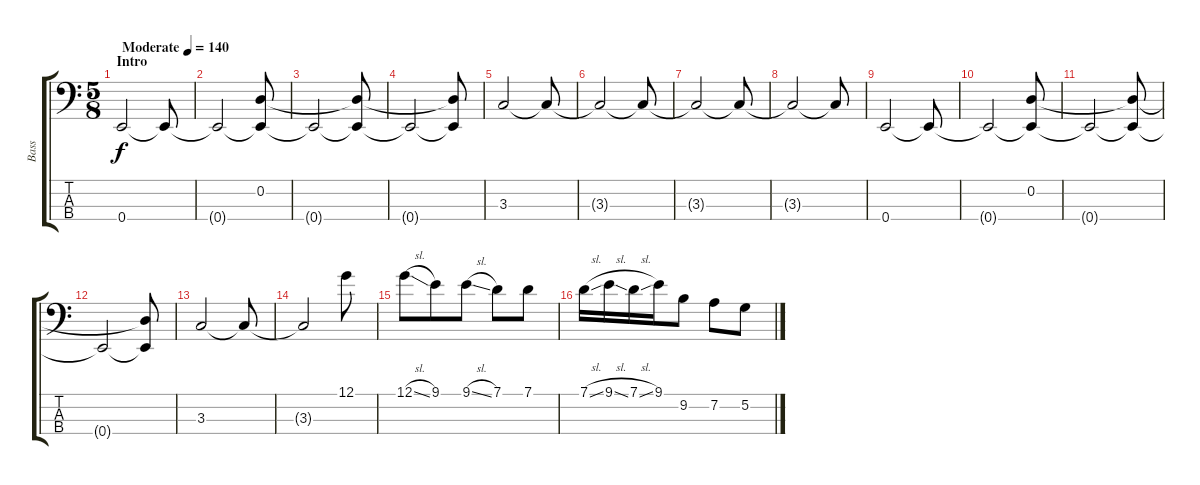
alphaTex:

\track ("Bass" "Bass") {instrument electricbassfinger}
\staff {score tabs}
\tuning (G2 D2 A1 E1) {hide}
\ts (5 8)
\section ("" "Intro")
\tempo (140 "Moderate")
\clef f4
\ks c
0.4.2{dy f instrument electricbassfinger} 0.4{t}.8 |
0.4{t}.2 (0.2 0.4{t}).8 |
0.4{t}.2 (0.2{t} 0.4{t}).8 |
0.4{t}.2 (0.2{t} 0.4{t}).8 |
3.3.2 3.3{t}.8 |
3.3{t}.2 3.3{t}.8 |
3.3{t}.2 3.3{t}.8 |
3.3{t}.2 3.3{t}.8 |
0.4.2 0.4{t}.8 |
0.4{t}.2 (0.2 0.4{t}).8 |
0.4{t}.2 (0.2{t} 0.4{t}).8 |
0.4{t}.2 (0.2{t} 0.4{t}).8 |
3.3.2 3.3{t}.8 |
3.3{t}.2 12.1.8 |
12.1{sl}.8 9.1.8 9.1{sl}.8 7.1.8 7.1.8 |
7.1{sl}.16 9.1{sl}.16 7.1{sl}.16 9.1.16 9.2.8 7.2.8 5.2.8
